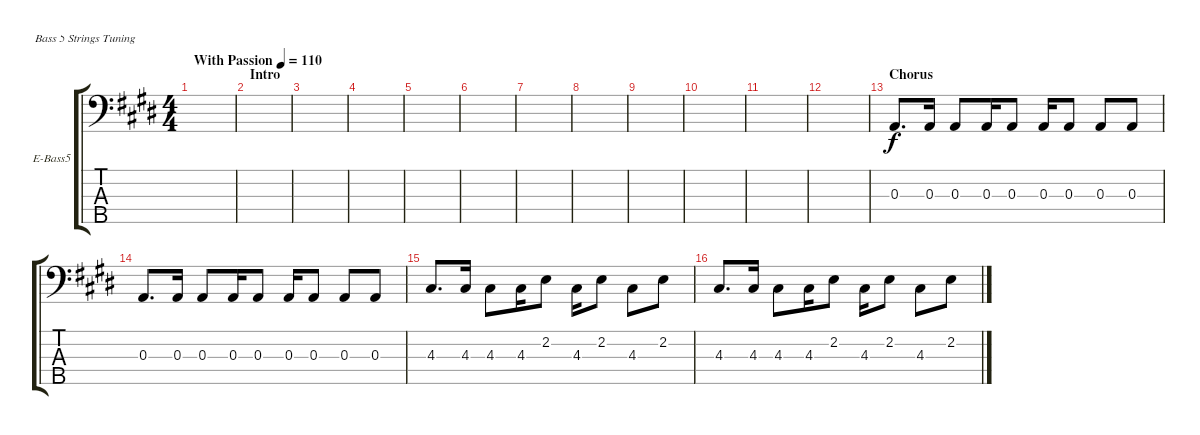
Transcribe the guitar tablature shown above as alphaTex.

\bracketExtendMode groupsimilarinstruments
\firstSystemTrackNameOrientation horizontal
\otherSystemsTrackNameOrientation horizontal
\track ("Electric Bass" "E-Bass5") {instrument electricbassfinger}
\staff {score tabs}
\tuning (G2 D2 A1 E1 B0)
\ts (4 4)
\tempo (110 "With Passion")
\clef f4
\scale
0.487395
\ks c#minor
|
\section ("" "Intro")
\scale
0.256303 |
\scale
0.256303 |
\scale
0.333333 |
\scale
0.333333 |
\scale
0.333333 |
\scale
0.333333 |
\scale
0.333333 |
\scale
0.333333 |
\scale
0.333333 |
\scale
0.333333 |
\scale
0.333333 |
\section ("" "Chorus")
\scale
0.333333 0.3.8{d} 0.3.16 0.3.8 0.3.16 0.3.8 0.3.16 0.3.8 0.3.8 0.3.8 |
\scale
0.333333 0.3.8{d} 0.3.16 0.3.8 0.3.16 0.3.8 0.3.16 0.3.8 0.3.8 0.3.8 |
\scale
0.333333 4.3.8{d} 4.3.16 4.3.8 4.3.16 2.2.8 4.3.16 2.2.8 4.3.8 2.2.8 |
\scale
0.333333 4.3.8{d} 4.3.16 4.3.8 4.3.16 2.2.8 4.3.16 2.2.8 4.3.8 2.2.8
